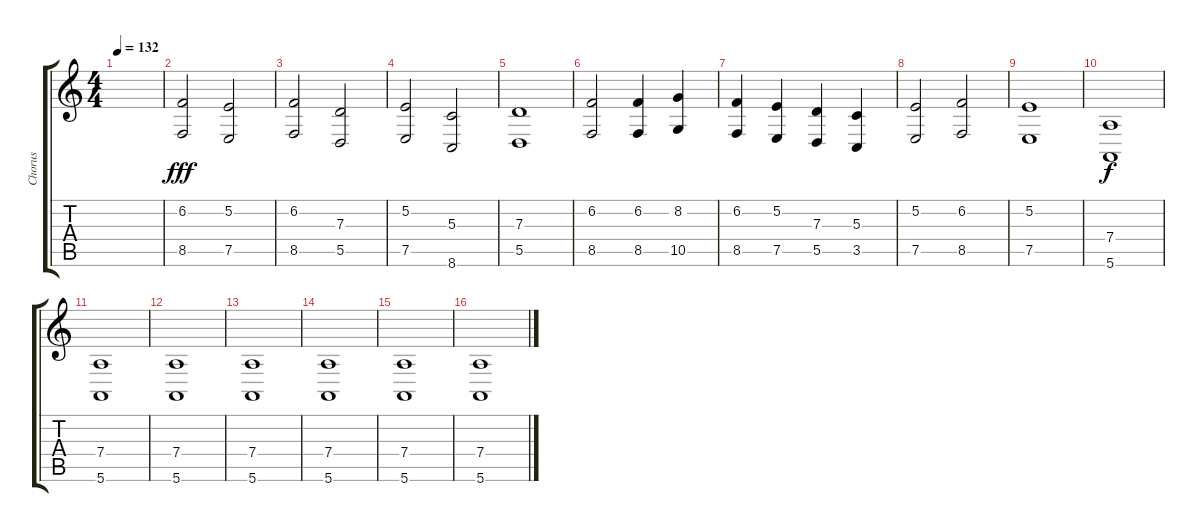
\track ("Chorus" "Chorus") {instrument choiraahs}
\staff {score tabs}
\tuning (E4 B3 G3 D3 A2 E2) {hide}
\ts (4 4)
\tempo 132
\clef g2
\ks c
|
(6.2 8.5).2{dy fff} (5.2 7.5).2 |
(6.2 8.5).2 (7.3 5.5).2 |
(5.2 7.5).2 (5.3 8.6).2 |
(7.3 5.5).1 |
(6.2 8.5).2 (6.2 8.5).4 (8.2 10.5).4 |
(6.2 8.5).4 (5.2 7.5).4 (7.3 5.5).4 (5.3 3.5).4 |
(5.2 7.5).2 (6.2 8.5).2 |
(5.2 7.5).1 |
(7.4 5.6).1{dy f} |
(7.4 5.6).1 |
(7.4 5.6).1 |
(7.4 5.6).1 |
(7.4 5.6).1 |
(7.4 5.6).1 |
(7.4 5.6).1
